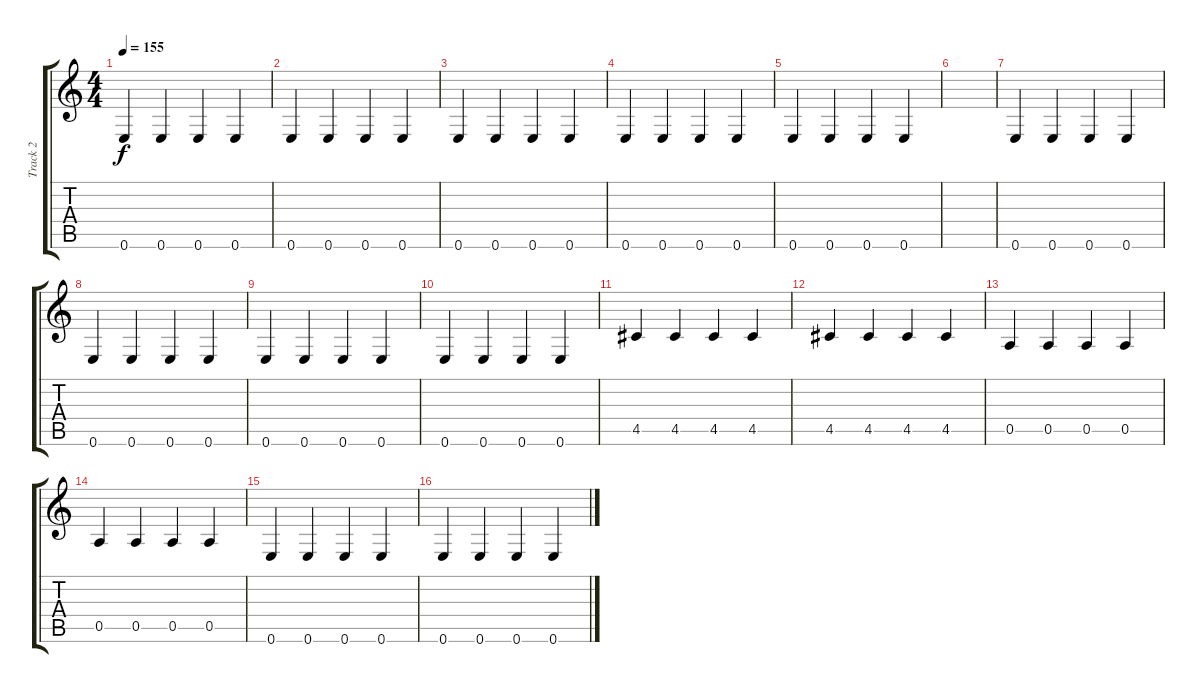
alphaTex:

\track ("Track 2" "Track 2") {instrument electricbassfinger}
\staff {score tabs}
\tuning (E4 B3 G3 D3 A2 E2) {hide}
\ts (4 4)
\tempo 155
\clef g2
\ks c
0.6.4{dy f} 0.6.4 0.6.4 0.6.4 |
0.6.4 0.6.4 0.6.4 0.6.4 |
0.6.4 0.6.4 0.6.4 0.6.4 |
0.6.4 0.6.4 0.6.4 0.6.4 |
0.6.4 0.6.4 0.6.4 0.6.4 |
|
0.6.4 0.6.4 0.6.4 0.6.4 |
0.6.4 0.6.4 0.6.4 0.6.4 |
0.6.4 0.6.4 0.6.4 0.6.4 |
0.6.4 0.6.4 0.6.4 0.6.4 |
4.5.4 4.5.4 4.5.4 4.5.4 |
4.5.4 4.5.4 4.5.4 4.5.4 |
0.5.4 0.5.4 0.5.4 0.5.4 |
0.5.4 0.5.4 0.5.4 0.5.4 |
0.6.4 0.6.4 0.6.4 0.6.4 |
0.6.4 0.6.4 0.6.4 0.6.4
